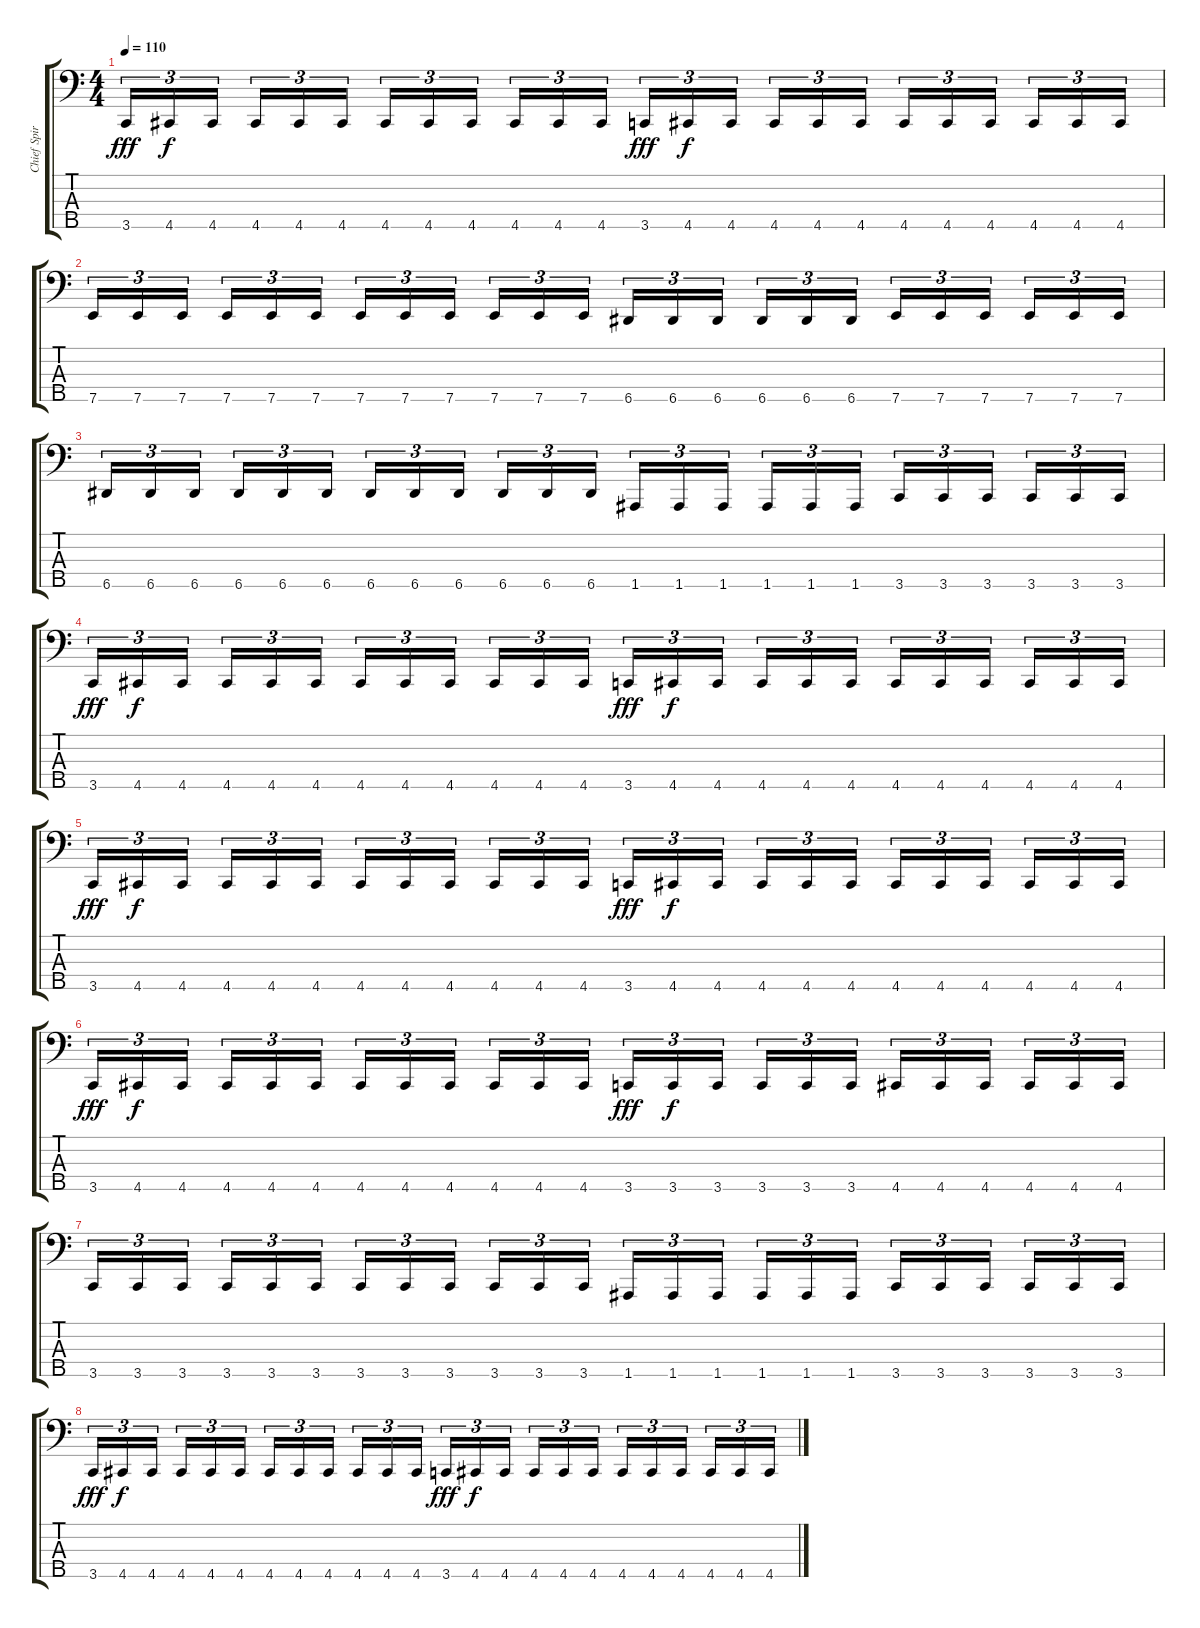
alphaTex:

\track ("Chief Spires" "Chief Spir") {instrument electricbasspick}
\staff {score tabs}
\tuning (G2 D2 A1 E1 A0) {hide}
\ts (4 4)
\tempo 110
\clef f4
\ks c
3.5.16{tu (3 2) dy fff} 4.5.16{tu (3 2) dy f} 4.5.16{tu (3 2)} 4.5.16{tu (3 2)} 4.5.16{tu (3 2)} 4.5.16{tu (3 2)} 4.5.16{tu (3 2)} 4.5.16{tu (3 2)} 4.5.16{tu (3 2)} 4.5.16{tu (3 2)} 4.5.16{tu (3 2)} 4.5.16{tu (3 2)} 3.5.16{tu (3 2) dy fff} 4.5.16{tu (3 2) dy f} 4.5.16{tu (3 2)} 4.5.16{tu (3 2)} 4.5.16{tu (3 2)} 4.5.16{tu (3 2)} 4.5.16{tu (3 2)} 4.5.16{tu (3 2)} 4.5.16{tu (3 2)} 4.5.16{tu (3 2)} 4.5.16{tu (3 2)} 4.5.16{tu (3 2)} |
7.5.16{tu (3 2)} 7.5.16{tu (3 2)} 7.5.16{tu (3 2)} 7.5.16{tu (3 2)} 7.5.16{tu (3 2)} 7.5.16{tu (3 2)} 7.5.16{tu (3 2)} 7.5.16{tu (3 2)} 7.5.16{tu (3 2)} 7.5.16{tu (3 2)} 7.5.16{tu (3 2)} 7.5.16{tu (3 2)} 6.5.16{tu (3 2)} 6.5.16{tu (3 2)} 6.5.16{tu (3 2)} 6.5.16{tu (3 2)} 6.5.16{tu (3 2)} 6.5.16{tu (3 2)} 7.5.16{tu (3 2)} 7.5.16{tu (3 2)} 7.5.16{tu (3 2)} 7.5.16{tu (3 2)} 7.5.16{tu (3 2)} 7.5.16{tu (3 2)} |
6.5.16{tu (3 2)} 6.5.16{tu (3 2)} 6.5.16{tu (3 2)} 6.5.16{tu (3 2)} 6.5.16{tu (3 2)} 6.5.16{tu (3 2)} 6.5.16{tu (3 2)} 6.5.16{tu (3 2)} 6.5.16{tu (3 2)} 6.5.16{tu (3 2)} 6.5.16{tu (3 2)} 6.5.16{tu (3 2)} 1.5.16{tu (3 2)} 1.5.16{tu (3 2)} 1.5.16{tu (3 2)} 1.5.16{tu (3 2)} 1.5.16{tu (3 2)} 1.5.16{tu (3 2)} 3.5.16{tu (3 2)} 3.5.16{tu (3 2)} 3.5.16{tu (3 2)} 3.5.16{tu (3 2)} 3.5.16{tu (3 2)} 3.5.16{tu (3 2)} |
3.5.16{tu (3 2) dy fff} 4.5.16{tu (3 2) dy f} 4.5.16{tu (3 2)} 4.5.16{tu (3 2)} 4.5.16{tu (3 2)} 4.5.16{tu (3 2)} 4.5.16{tu (3 2)} 4.5.16{tu (3 2)} 4.5.16{tu (3 2)} 4.5.16{tu (3 2)} 4.5.16{tu (3 2)} 4.5.16{tu (3 2)} 3.5.16{tu (3 2) dy fff} 4.5.16{tu (3 2) dy f} 4.5.16{tu (3 2)} 4.5.16{tu (3 2)} 4.5.16{tu (3 2)} 4.5.16{tu (3 2)} 4.5.16{tu (3 2)} 4.5.16{tu (3 2)} 4.5.16{tu (3 2)} 4.5.16{tu (3 2)} 4.5.16{tu (3 2)} 4.5.16{tu (3 2)} |
3.5.16{tu (3 2) dy fff} 4.5.16{tu (3 2) dy f} 4.5.16{tu (3 2)} 4.5.16{tu (3 2)} 4.5.16{tu (3 2)} 4.5.16{tu (3 2)} 4.5.16{tu (3 2)} 4.5.16{tu (3 2)} 4.5.16{tu (3 2)} 4.5.16{tu (3 2)} 4.5.16{tu (3 2)} 4.5.16{tu (3 2)} 3.5.16{tu (3 2) dy fff} 4.5.16{tu (3 2) dy f} 4.5.16{tu (3 2)} 4.5.16{tu (3 2)} 4.5.16{tu (3 2)} 4.5.16{tu (3 2)} 4.5.16{tu (3 2)} 4.5.16{tu (3 2)} 4.5.16{tu (3 2)} 4.5.16{tu (3 2)} 4.5.16{tu (3 2)} 4.5.16{tu (3 2)} |
3.5.16{tu (3 2) dy fff} 4.5.16{tu (3 2) dy f} 4.5.16{tu (3 2)} 4.5.16{tu (3 2)} 4.5.16{tu (3 2)} 4.5.16{tu (3 2)} 4.5.16{tu (3 2)} 4.5.16{tu (3 2)} 4.5.16{tu (3 2)} 4.5.16{tu (3 2)} 4.5.16{tu (3 2)} 4.5.16{tu (3 2)} 3.5.16{tu (3 2) dy fff} 3.5.16{tu (3 2) dy f} 3.5.16{tu (3 2)} 3.5.16{tu (3 2)} 3.5.16{tu (3 2)} 3.5.16{tu (3 2)} 4.5.16{tu (3 2)} 4.5.16{tu (3 2)} 4.5.16{tu (3 2)} 4.5.16{tu (3 2)} 4.5.16{tu (3 2)} 4.5.16{tu (3 2)} |
3.5.16{tu (3 2)} 3.5.16{tu (3 2)} 3.5.16{tu (3 2)} 3.5.16{tu (3 2)} 3.5.16{tu (3 2)} 3.5.16{tu (3 2)} 3.5.16{tu (3 2)} 3.5.16{tu (3 2)} 3.5.16{tu (3 2)} 3.5.16{tu (3 2)} 3.5.16{tu (3 2)} 3.5.16{tu (3 2)} 1.5.16{tu (3 2)} 1.5.16{tu (3 2)} 1.5.16{tu (3 2)} 1.5.16{tu (3 2)} 1.5.16{tu (3 2)} 1.5.16{tu (3 2)} 3.5.16{tu (3 2)} 3.5.16{tu (3 2)} 3.5.16{tu (3 2)} 3.5.16{tu (3 2)} 3.5.16{tu (3 2)} 3.5.16{tu (3 2)} |
3.5.16{tu (3 2) dy fff} 4.5.16{tu (3 2) dy f} 4.5.16{tu (3 2)} 4.5.16{tu (3 2)} 4.5.16{tu (3 2)} 4.5.16{tu (3 2)} 4.5.16{tu (3 2)} 4.5.16{tu (3 2)} 4.5.16{tu (3 2)} 4.5.16{tu (3 2)} 4.5.16{tu (3 2)} 4.5.16{tu (3 2)} 3.5.16{tu (3 2) dy fff} 4.5.16{tu (3 2) dy f} 4.5.16{tu (3 2)} 4.5.16{tu (3 2)} 4.5.16{tu (3 2)} 4.5.16{tu (3 2)} 4.5.16{tu (3 2)} 4.5.16{tu (3 2)} 4.5.16{tu (3 2)} 4.5.16{tu (3 2)} 4.5.16{tu (3 2)} 4.5.16{tu (3 2)}
